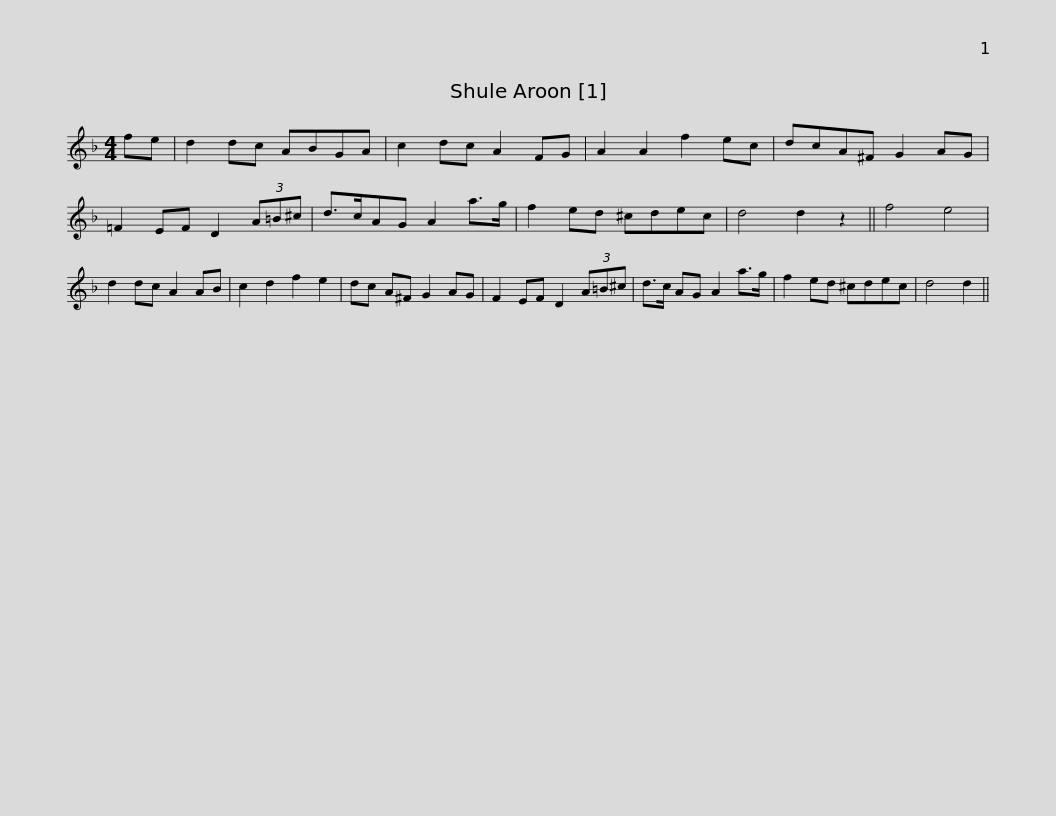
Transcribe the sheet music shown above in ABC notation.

X:1
L:1/8
M:4/4
I:linebreak $
K:Dmin
V:1 treble
V:1
 fe | d2 dc ABGA | c2 dc A2 FG | A2 A2 f2 ec | dcA^F G2 AG | %5
 =F2 EF D2 (3A=B^c | d>cAG A2 a>g |$ f2 ed ^cdec | d4 d2 z2 || f4 e4 | %10
 d2 dc A2 AB | c2 d2 f2 e2 | dc A^F G2 AG | F2 EF D2 (3A=B^c |$ d>c AG A2 a>g | %15
 f2 ed ^cdec | d4 d2 || %17
